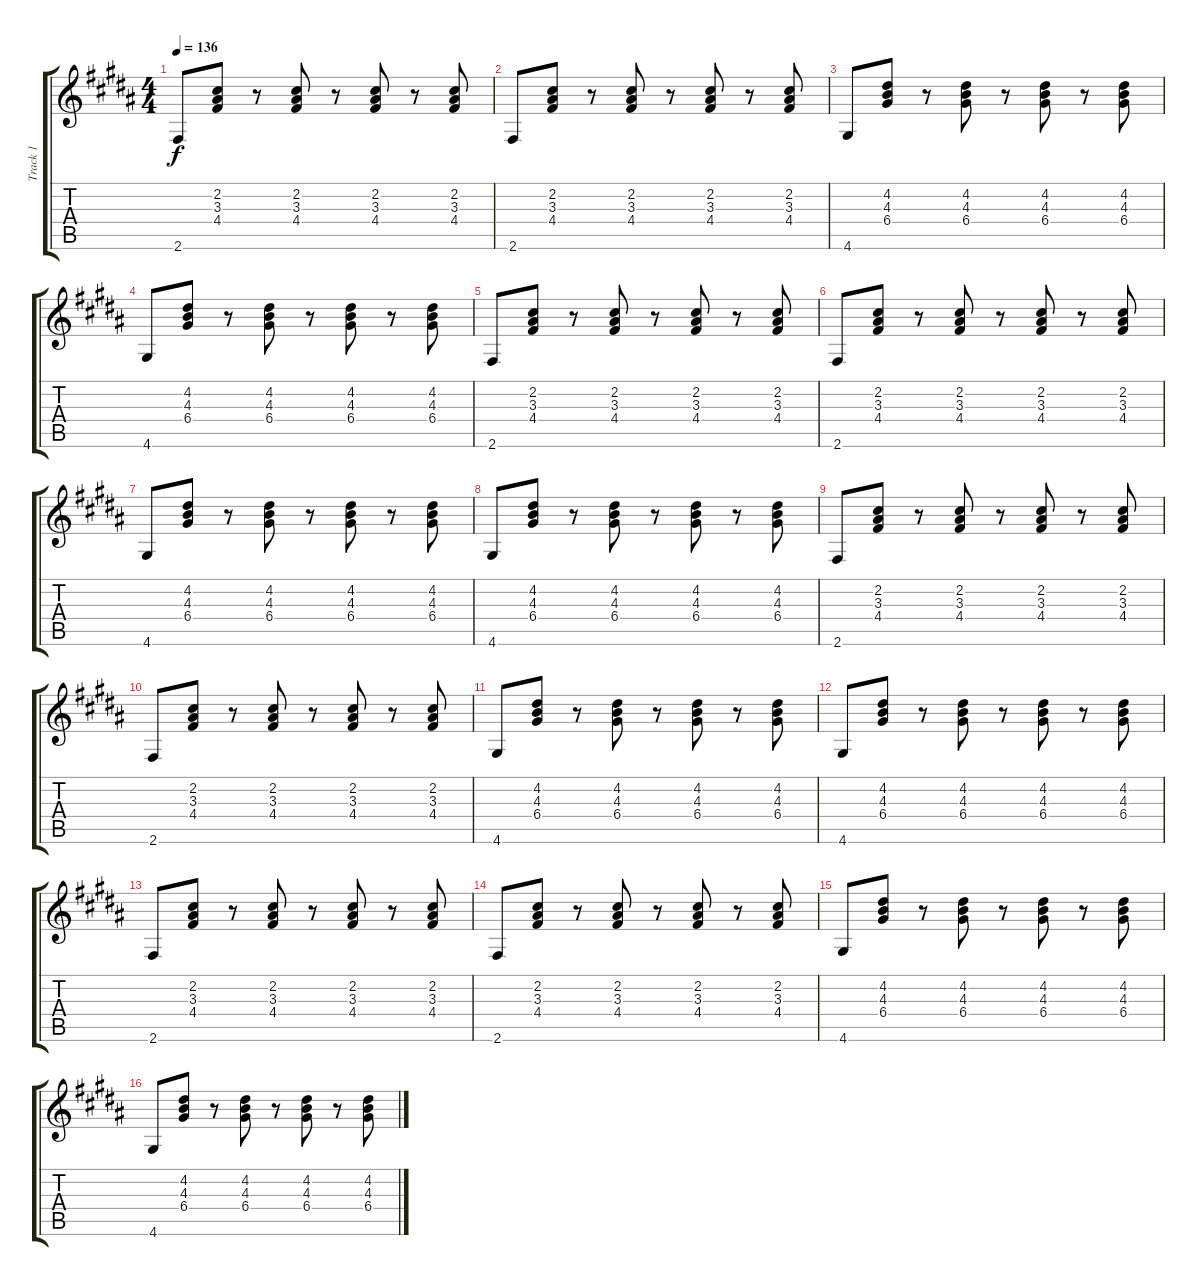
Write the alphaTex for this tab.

\track ("Track 1" "Track 1") {instrument acousticguitarsteel}
\staff {score tabs}
\tuning (E4 B3 G3 D3 A2 E2) {hide}
\ts (4 4)
\tempo 136
\clef g2
\ks g#minor
2.6.8{dy f} (2.2 3.3 4.4).8 r.8 (2.2 3.3 4.4).8 r.8 (2.2 3.3 4.4).8 r.8 (2.2 3.3 4.4).8 |
2.6.8 (2.2 3.3 4.4).8 r.8 (2.2 3.3 4.4).8 r.8 (2.2 3.3 4.4).8 r.8 (2.2 3.3 4.4).8 |
4.6.8 (4.2 4.3 6.4).8 r.8 (4.2 4.3 6.4).8 r.8 (4.2 4.3 6.4).8 r.8 (4.2 4.3 6.4).8 |
4.6.8 (4.2 4.3 6.4).8 r.8 (4.2 4.3 6.4).8 r.8 (4.2 4.3 6.4).8 r.8 (4.2 4.3 6.4).8 |
2.6.8 (2.2 3.3 4.4).8 r.8 (2.2 3.3 4.4).8 r.8 (2.2 3.3 4.4).8 r.8 (2.2 3.3 4.4).8 |
2.6.8 (2.2 3.3 4.4).8 r.8 (2.2 3.3 4.4).8 r.8 (2.2 3.3 4.4).8 r.8 (2.2 3.3 4.4).8 |
4.6.8 (4.2 4.3 6.4).8 r.8 (4.2 4.3 6.4).8 r.8 (4.2 4.3 6.4).8 r.8 (4.2 4.3 6.4).8 |
4.6.8 (4.2 4.3 6.4).8 r.8 (4.2 4.3 6.4).8 r.8 (4.2 4.3 6.4).8 r.8 (4.2 4.3 6.4).8 |
2.6.8 (2.2 3.3 4.4).8 r.8 (2.2 3.3 4.4).8 r.8 (2.2 3.3 4.4).8 r.8 (2.2 3.3 4.4).8 |
2.6.8 (2.2 3.3 4.4).8 r.8 (2.2 3.3 4.4).8 r.8 (2.2 3.3 4.4).8 r.8 (2.2 3.3 4.4).8 |
4.6.8 (4.2 4.3 6.4).8 r.8 (4.2 4.3 6.4).8 r.8 (4.2 4.3 6.4).8 r.8 (4.2 4.3 6.4).8 |
4.6.8 (4.2 4.3 6.4).8 r.8 (4.2 4.3 6.4).8 r.8 (4.2 4.3 6.4).8 r.8 (4.2 4.3 6.4).8 |
2.6.8 (2.2 3.3 4.4).8 r.8 (2.2 3.3 4.4).8 r.8 (2.2 3.3 4.4).8 r.8 (2.2 3.3 4.4).8 |
2.6.8 (2.2 3.3 4.4).8 r.8 (2.2 3.3 4.4).8 r.8 (2.2 3.3 4.4).8 r.8 (2.2 3.3 4.4).8 |
4.6.8 (4.2 4.3 6.4).8 r.8 (4.2 4.3 6.4).8 r.8 (4.2 4.3 6.4).8 r.8 (4.2 4.3 6.4).8 |
4.6.8 (4.2 4.3 6.4).8 r.8 (4.2 4.3 6.4).8 r.8 (4.2 4.3 6.4).8 r.8 (4.2 4.3 6.4).8
